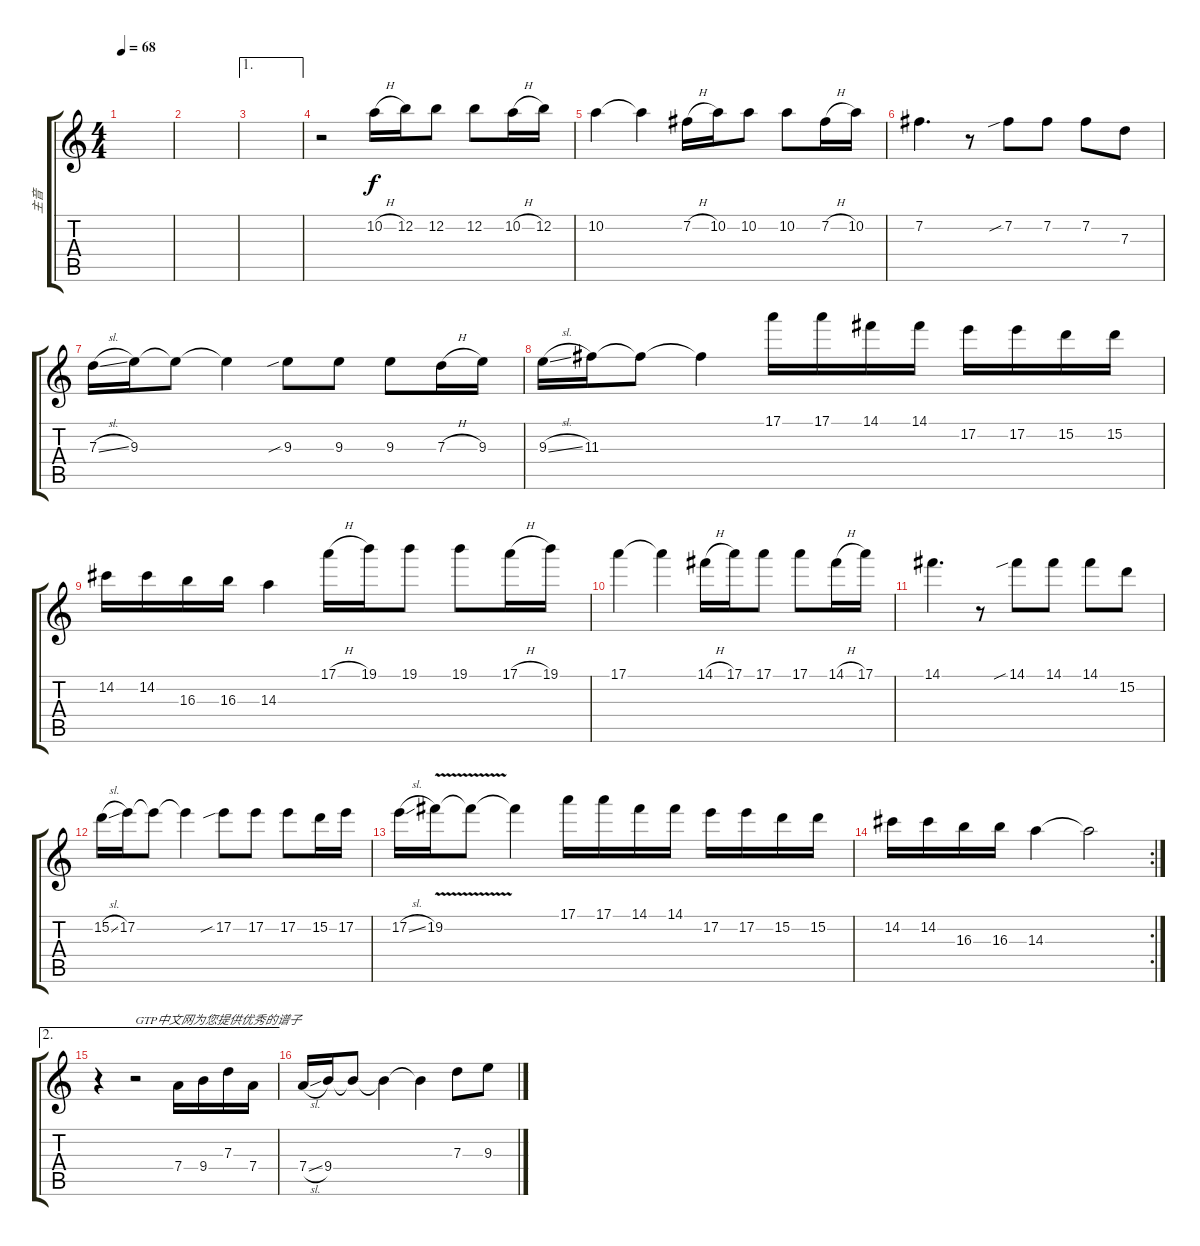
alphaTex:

\track ("主音" "主音") {instrument distortionguitar}
\staff {score tabs}
\tuning (E4 B3 G3 D3 A2 E2) {hide}
\ts (4 4)
\tempo 68
\clef g2
\ks c
|
|
\ae 1
|
r.2 10.2{h}.16 12.2.16 12.2.8 12.2.8 10.2{h}.16 12.2.16 |
10.2.4 10.2{t}.4 7.2{h}.16 10.2.16 10.2.8 10.2.8 7.2{h}.16 10.2.16 |
7.2.4{d} r.8 7.2{sib}.8 7.2.8 7.2.8 7.3.8 |
7.3{sl}.16 9.3.16 9.3{t}.8 9.3{t}.4 9.3{sib}.8 9.3.8 9.3.8 7.3{h}.16 9.3.16 |
9.3{sl}.16 11.3.16 11.3{t}.8 11.3{t}.4 17.1.16 17.1.16 14.1.16 14.1.16 17.2.16 17.2.16 15.2.16 15.2.16 |
14.2.16 14.2.16 16.3.16 16.3.16 14.3.4 17.1{h}.16 19.1.16 19.1.8 19.1.8 17.1{h}.16 19.1.16 |
17.1.4 17.1{t}.4 14.1{h}.16 17.1.16 17.1.8 17.1.8 14.1{h}.16 17.1.16 |
14.1.4{d} r.8 14.1{sib}.8 14.1.8 14.1.8 15.2.8 |
15.2{sl}.16 17.2.16 17.2{t}.8 17.2{t}.4 17.2{sib}.8 17.2.8 17.2.8 15.2.16 17.2.16 |
17.2{sl}.16 19.2{v}.16 19.2{t}.8 19.2{t}.4 17.1.16 17.1.16 14.1.16 14.1.16 17.2.16 17.2.16 15.2.16 15.2.16 |
\rc 2
14.2.16 14.2.16 16.3.16 16.3.16 14.3.4 14.3{t}.2 |
\ae 2
r.4 r.2{txt "GTP中文网为您提供优秀的谱子"} 7.4.16 9.4.16 7.3.16 7.4.16 |
7.4{sl}.16 9.4.16 9.4{t}.8 9.4{t}.4 9.4{t}.4 7.3.8 9.3.8
